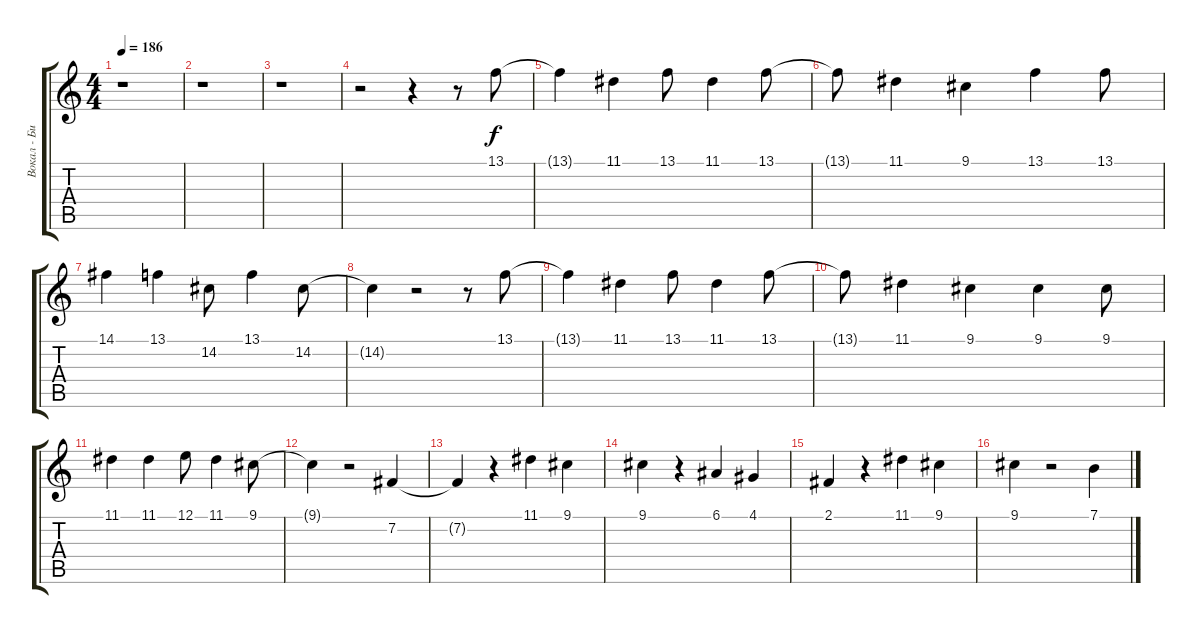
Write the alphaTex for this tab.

\track ("Вокал - Билли Джо" "Вокал - Би") {instrument altosax}
\staff {score tabs}
\tuning (E4 B3 G3 D3 A2 E2) {hide}
\ts (4 4)
\tempo 186
\clef g2
\ks c
r.1{dy f} |
r.1 |
r.1 |
r.2 r.4 r.8 13.1.8 |
13.1{t}.4 11.1.4 13.1.8 11.1.4 13.1.8 |
13.1{t}.8 11.1.4 9.1.4 13.1.4 13.1.8 |
14.1.4 13.1.4 14.2.8 13.1.4 14.2.8 |
14.2{t}.4 r.2 r.8 13.1.8 |
13.1{t}.4 11.1.4 13.1.8 11.1.4 13.1.8 |
13.1{t}.8 11.1.4 9.1.4 9.1.4 9.1.8 |
11.1.4 11.1.4 12.1.8 11.1.4 9.1.8 |
9.1{t}.4 r.2 7.2.4 |
7.2{t}.4 r.4 11.1.4 9.1.4 |
9.1.4 r.4 6.1.4 4.1.4 |
2.1.4 r.4 11.1.4 9.1.4 |
9.1.4 r.2 7.1.4
